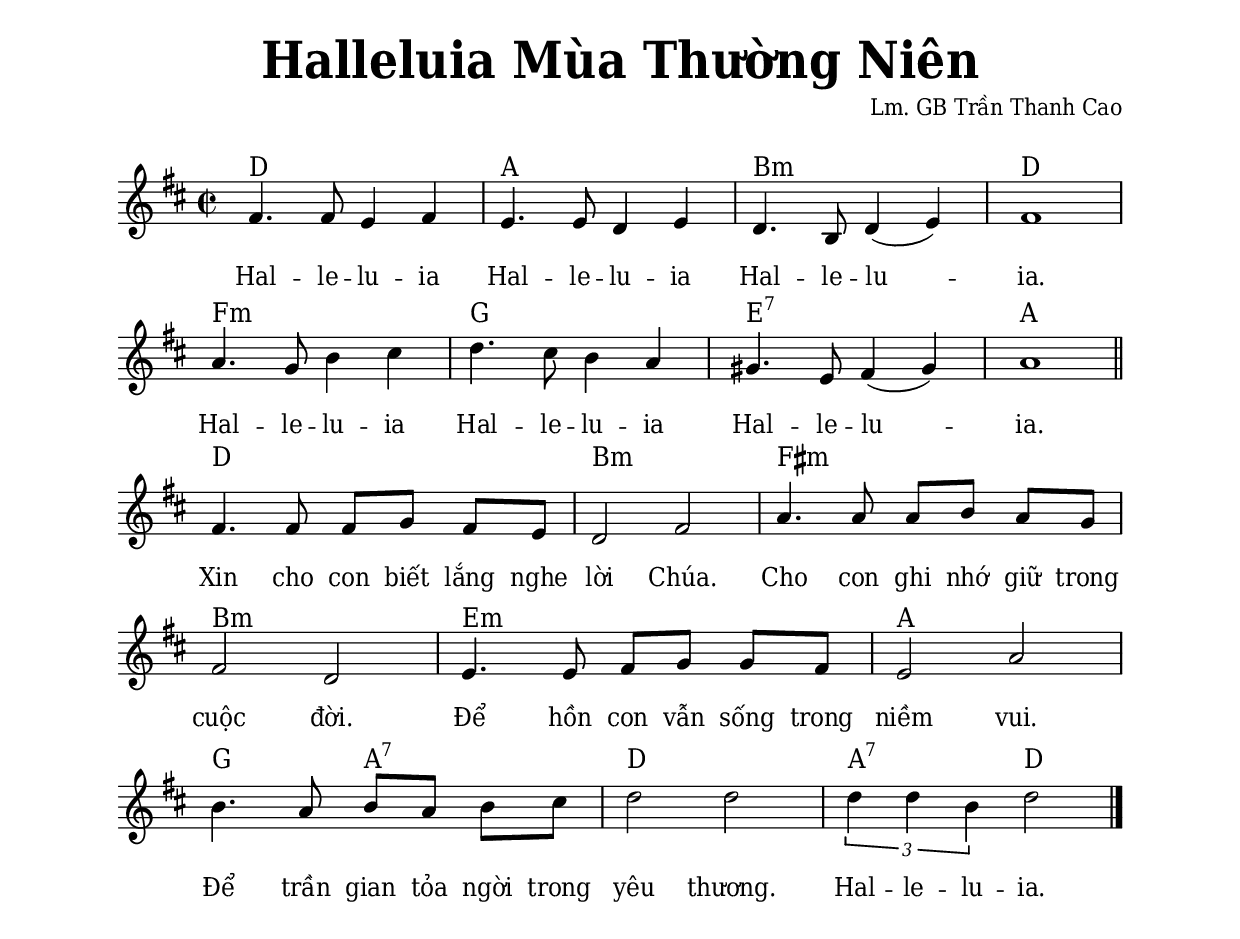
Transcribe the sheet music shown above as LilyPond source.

% Cài đặt chung
\version "2.22.1"
\include "english.ly"

\header {
  title = \markup { \fontsize #3 "Halleluia Mùa Thường Niên" }
  poet = " "
  composer = "Lm. GB Trần Thanh Cao"
  arranger = " "
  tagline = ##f
}

% Nhạc phiên khúc
nhacPhienKhucMot = \relative c' {
  <>^\markup { \halign #40 " " }
  fs4. fs8 e4 fs |
  e4. e8 d4 e |
  d4. b8 d4 (e) |
  fs1 \break
  a4. g8 b4 cs |
  d4. cs8 b4 a |
  gs4. e8 fs4 (gs) |
  a1 \bar "||" \break
  fs4. fs8 fs g fs e |
  d2 fs |
  a4. a8 a b a g |
  fs2 d |
  e4. e8 fs g g fs |
  e2 a |
  b4. a8 b a b cs |
  d2 d |
  \tuplet 3/2 { d4 d b } d2 \bar "|."
}

hopAmPhienKhucMot = \chords {
  d1 a b:m d
  f:m g e:7 a
  d b:m fs:m
  b:m e:m a
  g2 a2:7 d1 a2:7 d
}

% Lời phiên khúc
loiPhienKhucMot = \lyricmode {
  Hal -- le -- lu -- ia Hal -- le -- lu -- ia Hal -- le -- lu -- ia.
  Hal -- le -- lu -- ia Hal -- le -- lu -- ia Hal -- le -- lu -- ia.
  Xin cho con biết lắng nghe lời Chúa.
  Cho con ghi nhớ giữ trong cuộc đời.
  Để hồn con vẫn sống trong niềm vui.
  Để trần gian tỏa ngời trong yêu thương.
  Hal -- le -- lu -- ia.
}


% Dàn trang
\paper {
  #(set-paper-size "a4")
  top-margin = 20\mm
  bottom-margin = 10\mm
  left-margin = 20\mm
  right-margin = 20\mm
  indent = #0
  #(define fonts
    (make-pango-font-tree
      "Deja Vu Serif Condensed"
      "Deja Vu Serif Condensed"
      "Deja Vu Serif Condensed"
      (/ 20 20)))
  page-count = #1
  system-system-spacing = #'((basic-distance . 13.5)
                             (minimum-distance . 13.5)
                             (padding . 1))
  score-system-spacing = #'((basic-distance . 13.5)
                             (minimum-distance . 13.5)
                             (padding . 1))
}

TongNhip = {
  \key d \major \time 2/2
  \set Timing.beamExceptions = #'()
  \set Timing.baseMoment = #(ly:make-moment 1/4)
  \set Timing.beatStructure = #'(1 1 1 1)
}

\score {
  \new ChoirStaff <<
    \hopAmPhienKhucMot
    \new Staff = phienKhuc \with {
        %\magnifyStaff #(magstep +1)
      }
      <<
      \new Voice = beSop {
        \TongNhip \nhacPhienKhucMot
      }
    >>
    \new Lyrics \with {
          \override VerticalAxisGroup.
            nonstaff-relatedstaff-spacing.padding = #2
          \override VerticalAxisGroup.
            nonstaff-unrelatedstaff-spacing.padding = #1
        }
        \lyricsto beSop \loiPhienKhucMot
  >>
  \layout {
    %\override Lyrics.LyricText.font-series = #'bold
    %\override Lyrics.LyricText.font-size = #+2
    \override Lyrics.LyricSpace.minimum-distance = #1.4
    \override Score.BarNumber.break-visibility = ##(#f #f #f)
    \override Score.SpacingSpanner.uniform-stretching = ##t
  } 
}
